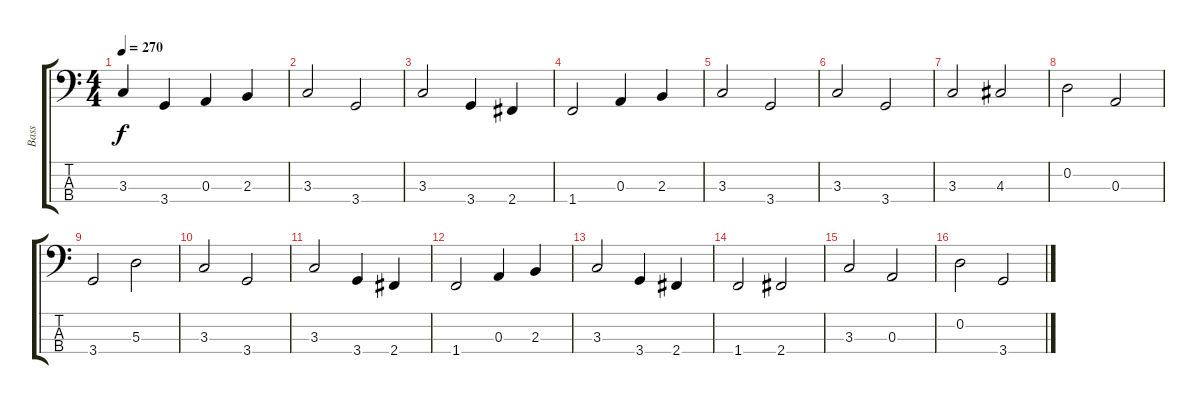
\track ("Bass" "Bass") {instrument electricbassfinger}
\staff {score tabs}
\tuning (G2 D2 A1 E1) {hide}
\ts (4 4)
\tempo 270
\clef f4
\ks c
3.3.4{dy f} 3.4.4 0.3.4 2.3.4 |
3.3.2 3.4.2 |
3.3.2 3.4.4 2.4.4 |
1.4.2 0.3.4 2.3.4 |
3.3.2 3.4.2 |
3.3.2 3.4.2 |
3.3.2 4.3.2 |
0.2.2 0.3.2 |
3.4.2 5.3.2 |
3.3.2 3.4.2 |
3.3.2 3.4.4 2.4.4 |
1.4.2 0.3.4 2.3.4 |
3.3.2 3.4.4 2.4.4 |
1.4.2 2.4.2 |
3.3.2 0.3.2 |
0.2.2 3.4.2
